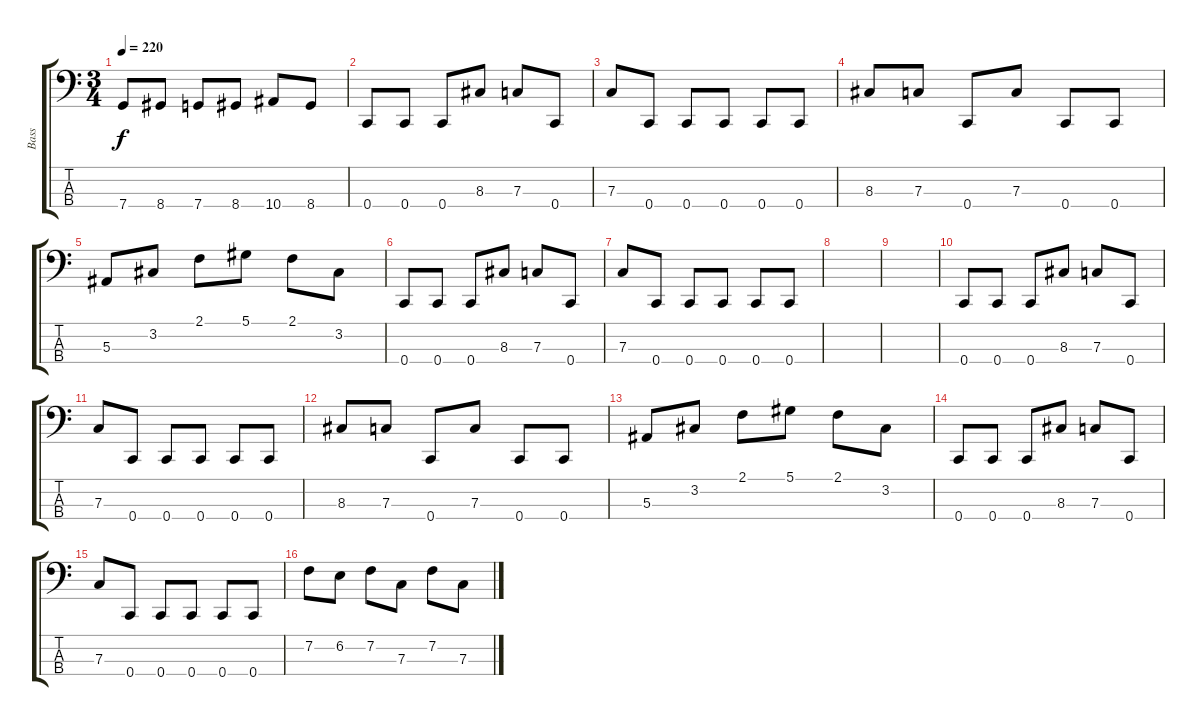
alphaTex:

\track ("Bass" "Bass") {instrument electricbasspick}
\staff {score tabs}
\tuning (Eb2 Bb1 F1 C1) {hide}
\ts (3 4)
\tempo 220
\clef f4
\ks c
7.4.8{dy f} 8.4.8 7.4.8 8.4.8 10.4.8 8.4.8 |
0.4.8 0.4.8 0.4.8 8.3.8 7.3.8 0.4.8 |
7.3.8 0.4.8 0.4.8 0.4.8 0.4.8 0.4.8 |
8.3.8 7.3.8 0.4.8 7.3.8 0.4.8 0.4.8 |
5.3.8 3.2.8 2.1.8 5.1.8 2.1.8 3.2.8 |
0.4.8 0.4.8 0.4.8 8.3.8 7.3.8 0.4.8 |
7.3.8 0.4.8 0.4.8 0.4.8 0.4.8 0.4.8 |
|
|
0.4.8 0.4.8 0.4.8 8.3.8 7.3.8 0.4.8 |
7.3.8 0.4.8 0.4.8 0.4.8 0.4.8 0.4.8 |
8.3.8 7.3.8 0.4.8 7.3.8 0.4.8 0.4.8 |
5.3.8 3.2.8 2.1.8 5.1.8 2.1.8 3.2.8 |
0.4.8 0.4.8 0.4.8 8.3.8 7.3.8 0.4.8 |
7.3.8 0.4.8 0.4.8 0.4.8 0.4.8 0.4.8 |
7.2.8 6.2.8 7.2.8 7.3.8 7.2.8 7.3.8
